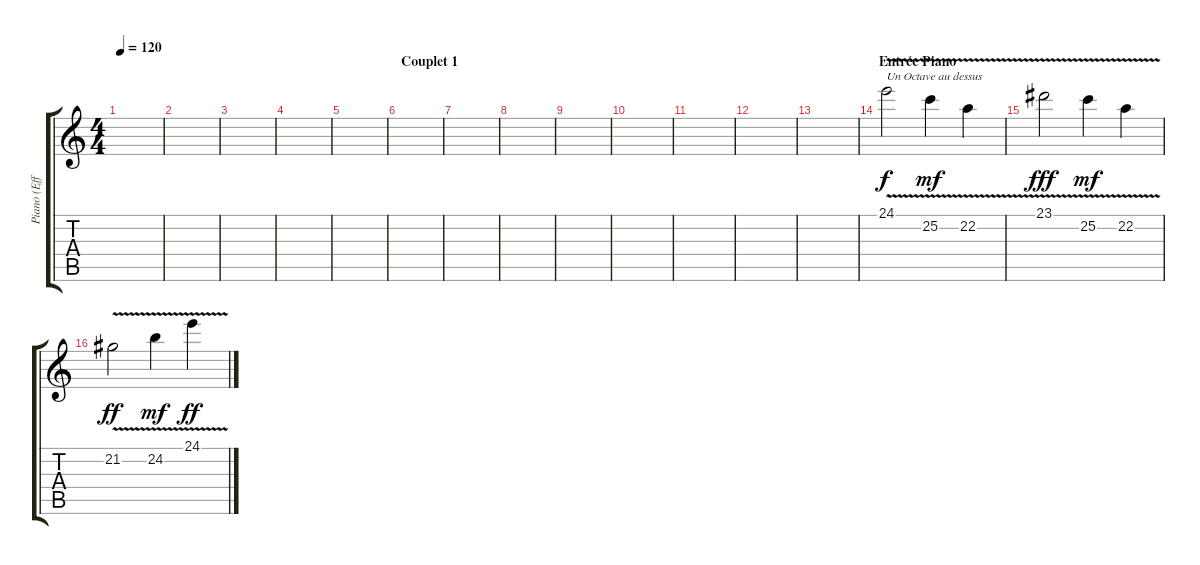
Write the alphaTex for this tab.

\track ("Piano (Effet)" "Piano (Eff") {instrument brightacousticpiano}
\staff {score tabs}
\tuning (E4 B3 G3 D3 A2 E2) {hide}
\ts (4 4)
\tempo 120
\clef g2
\ks c
|
|
|
|
|
\section ("" "Couplet 1")
|
|
|
|
|
|
|
|
\section ("" "Entrée Piano")
24.1{v}.2{txt "Un Octave au dessus"} 25.2{v}.4{dy mf} 22.2{v}.4 |
23.1{v}.2{dy fff} 25.2{v}.4{dy mf} 22.2{v}.4 |
21.2{v}.2{dy ff} 24.2{v}.4{dy mf} 24.1{v}.4{dy ff}
